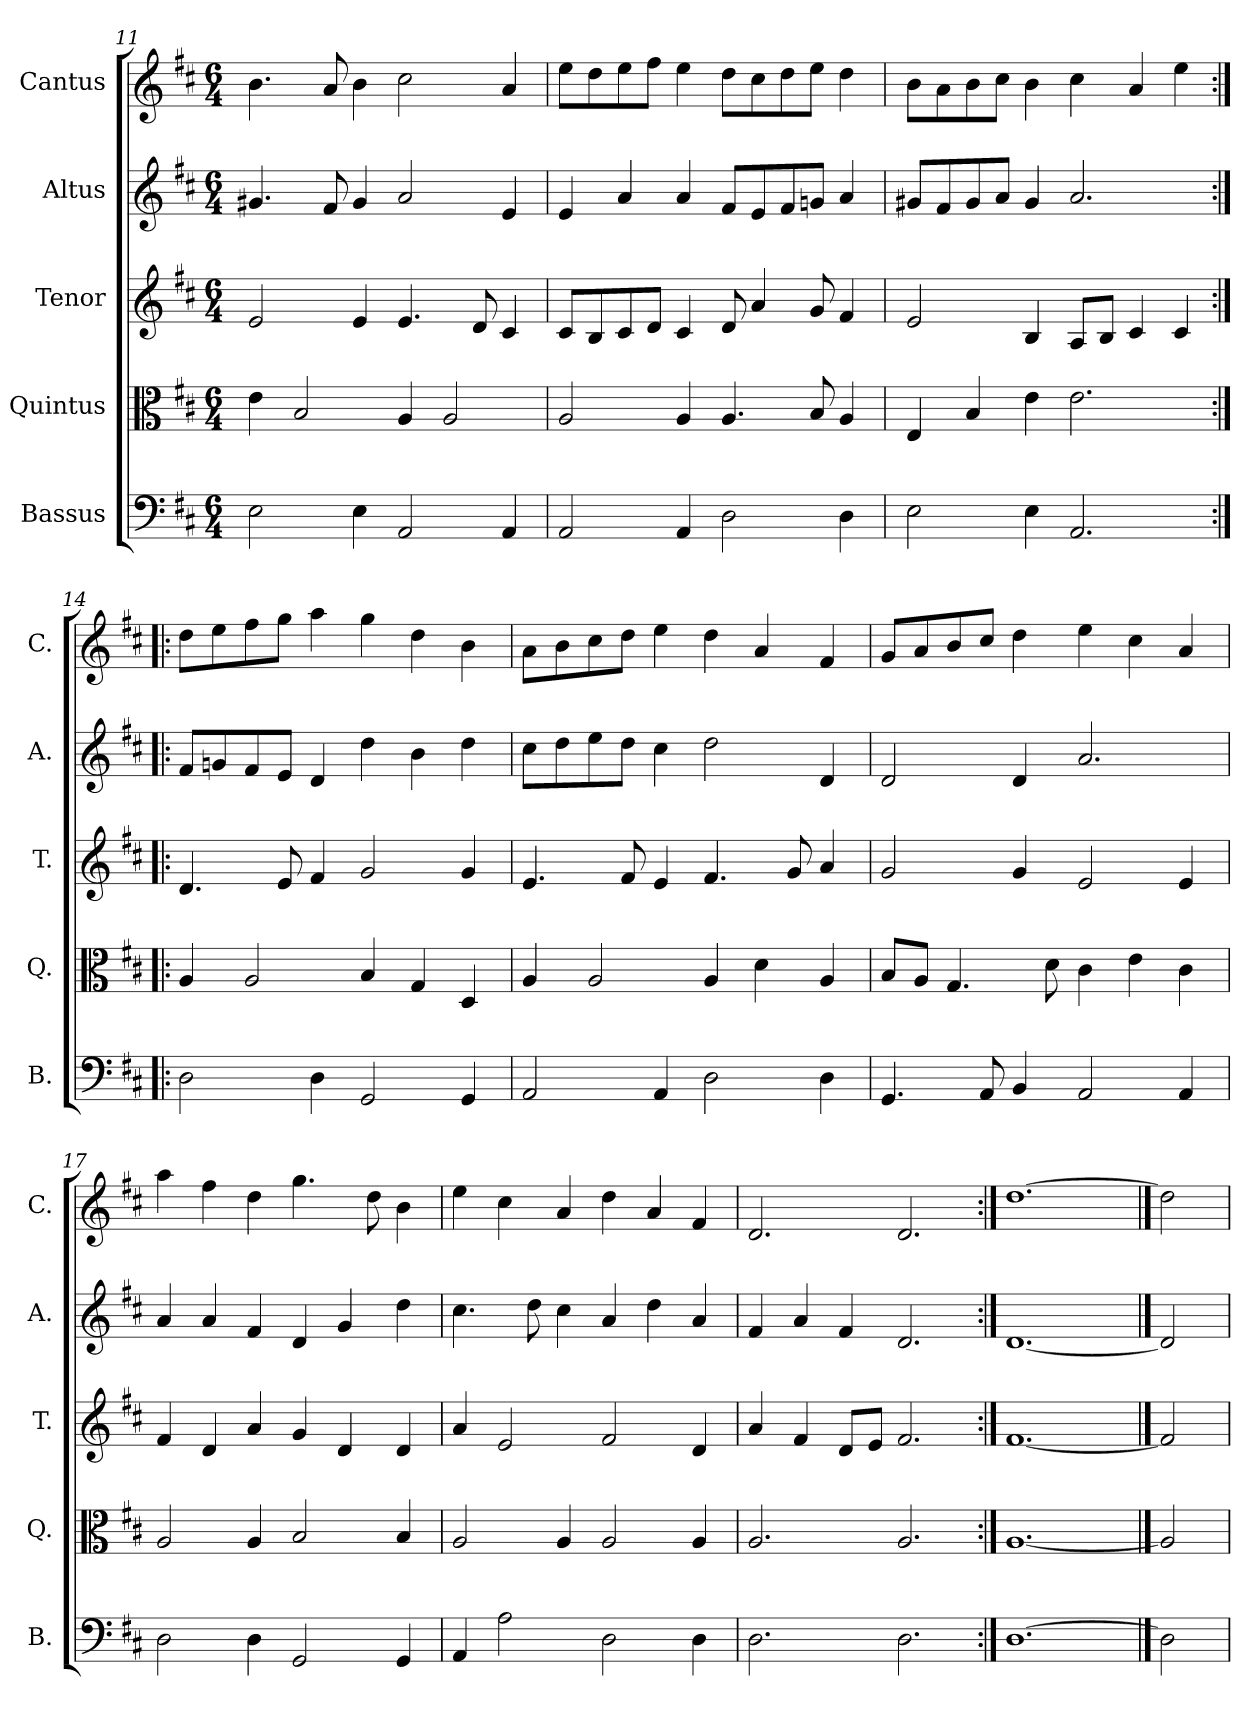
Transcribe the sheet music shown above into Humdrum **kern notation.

**kern	**kern	**kern	**kern	**kern
*part5	*part4	*part3	*part2	*part1
*staff5	*staff4	*staff3	*staff2	*staff1
*I"Bassus	*I"Quintus	*I"Tenor	*I"Altus	*I"Cantus
*I'B.	*I'Q.	*I'T.	*I'A.	*I'C.
*clefF4	*clefC3	*clefG2	*clefG2	*clefG2
*k[f#c#]	*k[f#c#]	*k[f#c#]	*k[f#c#]	*k[f#c#]
*D:	*D:	*D:	*D:	*D:
*M6/4	*M6/4	*M6/4	*M6/4	*M6/4
=11	=11	=11	=11	=11
2E\	4e\	2e/	4.g#X/	4.b\
.	2B/	.	.	.
.	.	.	8f#/	8a/
4E\	.	4e/	4g#/	4b\
2AA/	4A/	4.e/	2a/	2cc#\
.	2A/	.	.	.
.	.	8d/	.	.
4AA/	.	4c#/	4e/	4a/
=12	=12	=12	=12	=12
2AA/	2A/	8c#/L	4e/	8ee\L
.	.	8B/	.	8dd\
.	.	8c#/	4a/	8ee\
.	.	8d/J	.	8ff#\J
4AA/	4A/	4c#/	4a/	4ee\
2D\	4.A/	8d/	8f#/L	8dd\L
.	.	4a/	8e/	8cc#\
.	.	.	8f#/	8dd\
.	8B/	8g/	8gn/J	8ee\J
4D\	4A/	4f#/	4a/	4dd\
=13	=13	=13	=13	=13
2E\	4E/	2e/	8g#X/L	8b\L
.	.	.	8f#/	8a\
.	4B/	.	8g#/	8b\
.	.	.	8a/J	8cc#\J
4E\	4e\	4B/	4g#/	4b\
2.AA/	2.e\	8A/L	2.a/	4cc#\
.	.	8B/J	.	.
.	.	4c#/	.	4a/
.	.	4c#/	.	4ee\
=14:|!|:	=14:|!|:	=14:|!|:	=14:|!|:	=14:|!|:
2D\	4A/	4.d/	8f#/L	8dd\L
.	.	.	8gn/	8ee\
.	2A/	.	8f#/	8ff#\
.	.	8e/	8e/J	8gg\J
4D\	.	4f#/	4d/	4aa\
2GG/	4B/	2g/	4dd\	4gg\
.	4G/	.	4b\	4dd\
4GG/	4D/	4g/	4dd\	4b\
=15	=15	=15	=15	=15
2AA/	4A/	4.e/	8cc#\L	8a\L
.	.	.	8dd\	8b\
.	2A/	.	8ee\	8cc#\
.	.	8f#/	8dd\J	8dd\J
4AA/	.	4e/	4cc#\	4ee\
2D\	4A/	4.f#/	2dd\	4dd\
.	4d\	.	.	4a/
.	.	8g/	.	.
4D\	4A/	4a/	4d/	4f#/
=16	=16	=16	=16	=16
4.GG/	8B/L	2g/	2d/	8g/L
.	8A/J	.	.	8a/
.	4.G/	.	.	8b/
8AA/	.	.	.	8cc#/J
4BB/	.	4g/	4d/	4dd\
.	8d\	.	.	.
2AA/	4c#\	2e/	2.a/	4ee\
.	4e\	.	.	4cc#\
4AA/	4c#\	4e/	.	4a/
=17	=17	=17	=17	=17
2D\	2A/	4f#/	4a/	4aa\
.	.	4d/	4a/	4ff#\
4D\	4A/	4a/	4f#/	4dd\
2GG/	2B/	4g/	4d/	4.gg\
.	.	4d/	4g/	.
.	.	.	.	8dd\
4GG/	4B/	4d/	4dd\	4b\
=18	=18	=18	=18	=18
4AA/	2A/	4a/	4.cc#\	4ee\
2A\	.	2e/	.	4cc#\
.	.	.	8dd\	.
.	4A/	.	4cc#\	4a/
2D\	2A/	2f#/	4a/	4dd\
.	.	.	4dd\	4a/
4D\	4A/	4d/	4a/	4f#/
=19	=19	=19	=19	=19
2.D\	2.A/	4a/	4f#/	2.d/
.	.	4f#/	4a/	.
.	.	8d/L	4f#/	.
.	.	8e/J	.	.
2.D\	2.A/	2.f#/	2.d/	2.d/
=20:|!	=20:|!	=20:|!	=20:|!	=20:|!
[1.D	[1.A	[1.f#	[1.d	[1.dd
==21	==21	==21	==21	==21
2D]	2A]	2f#]	2d]	2dd]
=	=	=	=	=
*-	*-	*-	*-	*-
